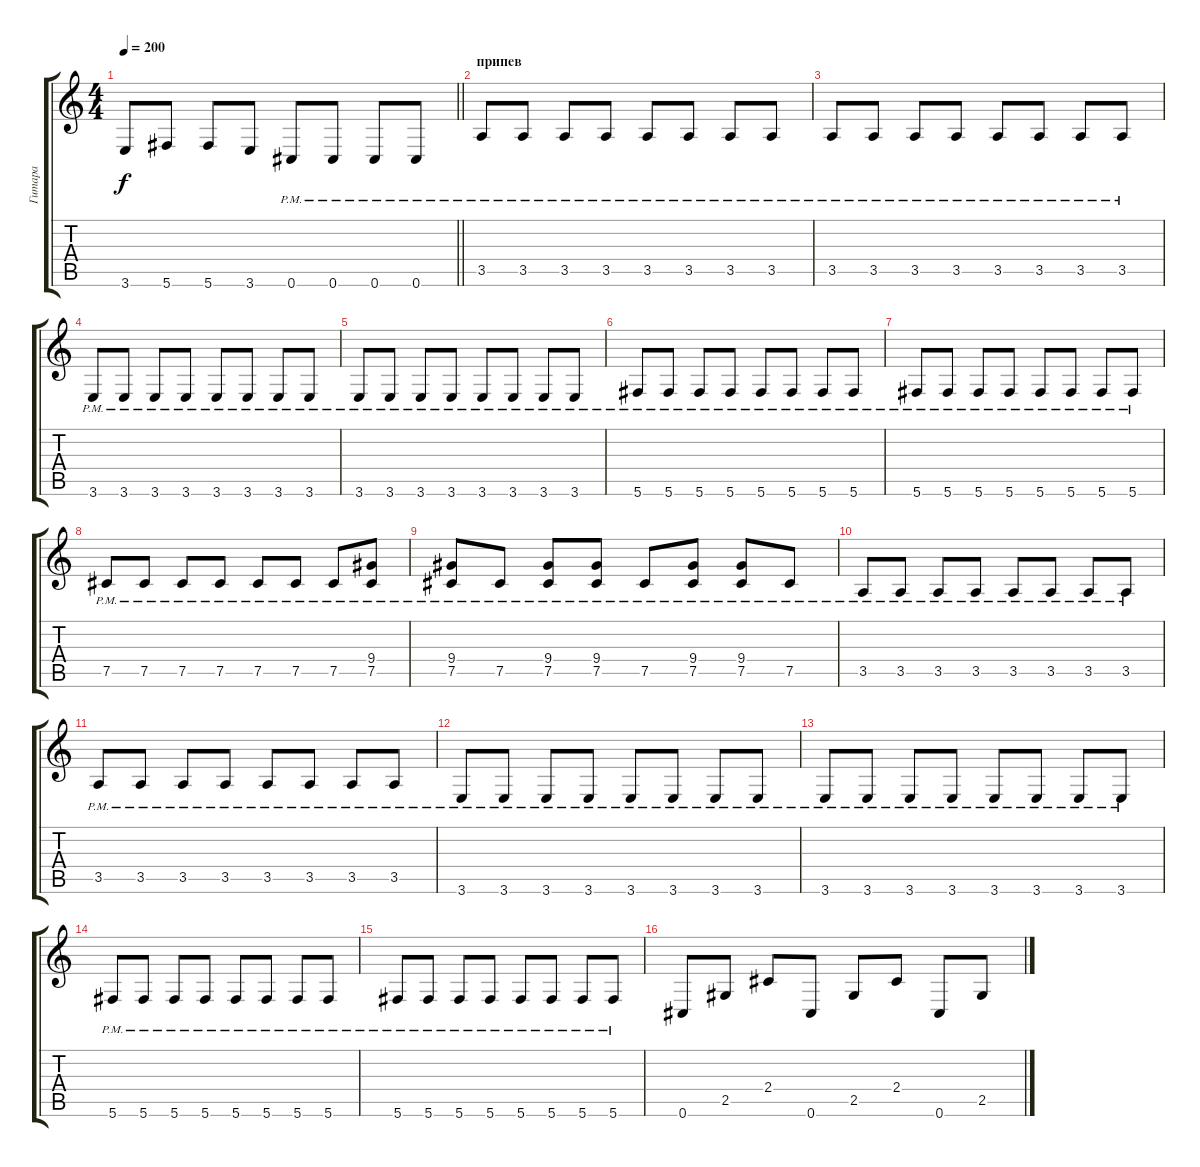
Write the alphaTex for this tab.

\track ("Гитара" "Гитара") {instrument distortionguitar}
\staff {score tabs}
\tuning (Db4 Ab3 E3 B2 Gb2 Db2) {hide}
\ts (4 4)
\tempo 200
\clef g2
\barLineRight lightlight
\ks c
3.6.8{dy f} 5.6.8 5.6.8 3.6.8 0.6{pm}.8 0.6{pm}.8 0.6{pm}.8 0.6{pm}.8 |
\section ("" "припев")
3.5{pm}.8 3.5{pm}.8 3.5{pm}.8 3.5{pm}.8 3.5{pm}.8 3.5{pm}.8 3.5{pm}.8 3.5{pm}.8 |
3.5{pm}.8 3.5{pm}.8 3.5{pm}.8 3.5{pm}.8 3.5{pm}.8 3.5{pm}.8 3.5{pm}.8 3.5{pm}.8 |
3.6{pm}.8 3.6{pm}.8 3.6{pm}.8 3.6{pm}.8 3.6{pm}.8 3.6{pm}.8 3.6{pm}.8 3.6{pm}.8 |
3.6{pm}.8 3.6{pm}.8 3.6{pm}.8 3.6{pm}.8 3.6{pm}.8 3.6{pm}.8 3.6{pm}.8 3.6{pm}.8 |
5.6{pm}.8 5.6{pm}.8 5.6{pm}.8 5.6{pm}.8 5.6{pm}.8 5.6{pm}.8 5.6{pm}.8 5.6{pm}.8 |
5.6{pm}.8 5.6{pm}.8 5.6{pm}.8 5.6{pm}.8 5.6{pm}.8 5.6{pm}.8 5.6{pm}.8 5.6{pm}.8 |
7.5{pm}.8 7.5{pm}.8 7.5{pm}.8 7.5{pm}.8 7.5{pm}.8 7.5{pm}.8 7.5{pm}.8 (9.4{pm} 7.5{pm}).8 |
(9.4{pm} 7.5{pm}).8 7.5{pm}.8 (9.4{pm} 7.5{pm}).8 (9.4{pm} 7.5{pm}).8 7.5{pm}.8 (9.4{pm} 7.5{pm}).8 (9.4{pm} 7.5{pm}).8 7.5{pm}.8 |
3.5{pm}.8 3.5{pm}.8 3.5{pm}.8 3.5{pm}.8 3.5{pm}.8 3.5{pm}.8 3.5{pm}.8 3.5{pm}.8 |
3.5{pm}.8 3.5{pm}.8 3.5{pm}.8 3.5{pm}.8 3.5{pm}.8 3.5{pm}.8 3.5{pm}.8 3.5{pm}.8 |
3.6{pm}.8 3.6{pm}.8 3.6{pm}.8 3.6{pm}.8 3.6{pm}.8 3.6{pm}.8 3.6{pm}.8 3.6{pm}.8 |
3.6{pm}.8 3.6{pm}.8 3.6{pm}.8 3.6{pm}.8 3.6{pm}.8 3.6{pm}.8 3.6{pm}.8 3.6{pm}.8 |
5.6{pm}.8 5.6{pm}.8 5.6{pm}.8 5.6{pm}.8 5.6{pm}.8 5.6{pm}.8 5.6{pm}.8 5.6{pm}.8 |
5.6{pm}.8 5.6{pm}.8 5.6{pm}.8 5.6{pm}.8 5.6{pm}.8 5.6{pm}.8 5.6{pm}.8 5.6{pm}.8 |
0.6.8 2.5.8 2.4.8 0.6.8 2.5.8 2.4.8 0.6.8 2.5.8
